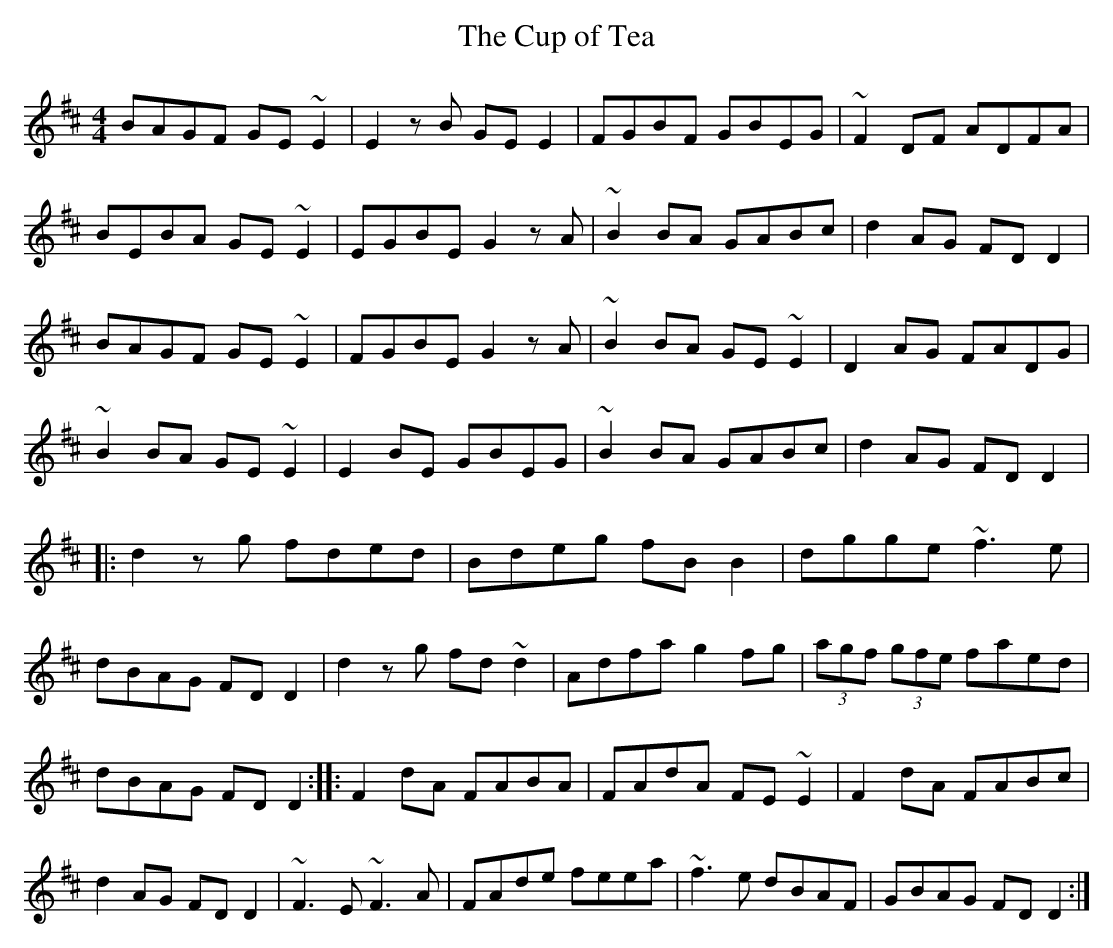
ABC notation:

X:1
T:The Cup of Tea
M:4/4
L:1/8
K:D
BAGF GE~E2|E2zB GEE2|FGBF GBEG|~F2DF ADFA|\
BEBA GE~E2|EGBE G2zA|~B2BA GABc|d2AG FDD2|\
BAGF GE~E2|FGBE G2zA|~B2BA GE~E2|D2AG FADG|\
~B2BA GE~E2|E2BE GBEG|~B2BA GABc|d2AG FDD2|:\
d2zg fded|Bdeg fBB2|dgge ~f3e|dBAG FDD2|\
d2zg fd~d2|Adfa g2fg|(3agf (3gfe faed|dBAG FDD2::\
F2dA FABA|FAdA FE~E2|F2dA FABc|d2AG FDD2|\
~F3E ~F3A|FAde feea|~f3e dBAF|GBAG FDD2:|
